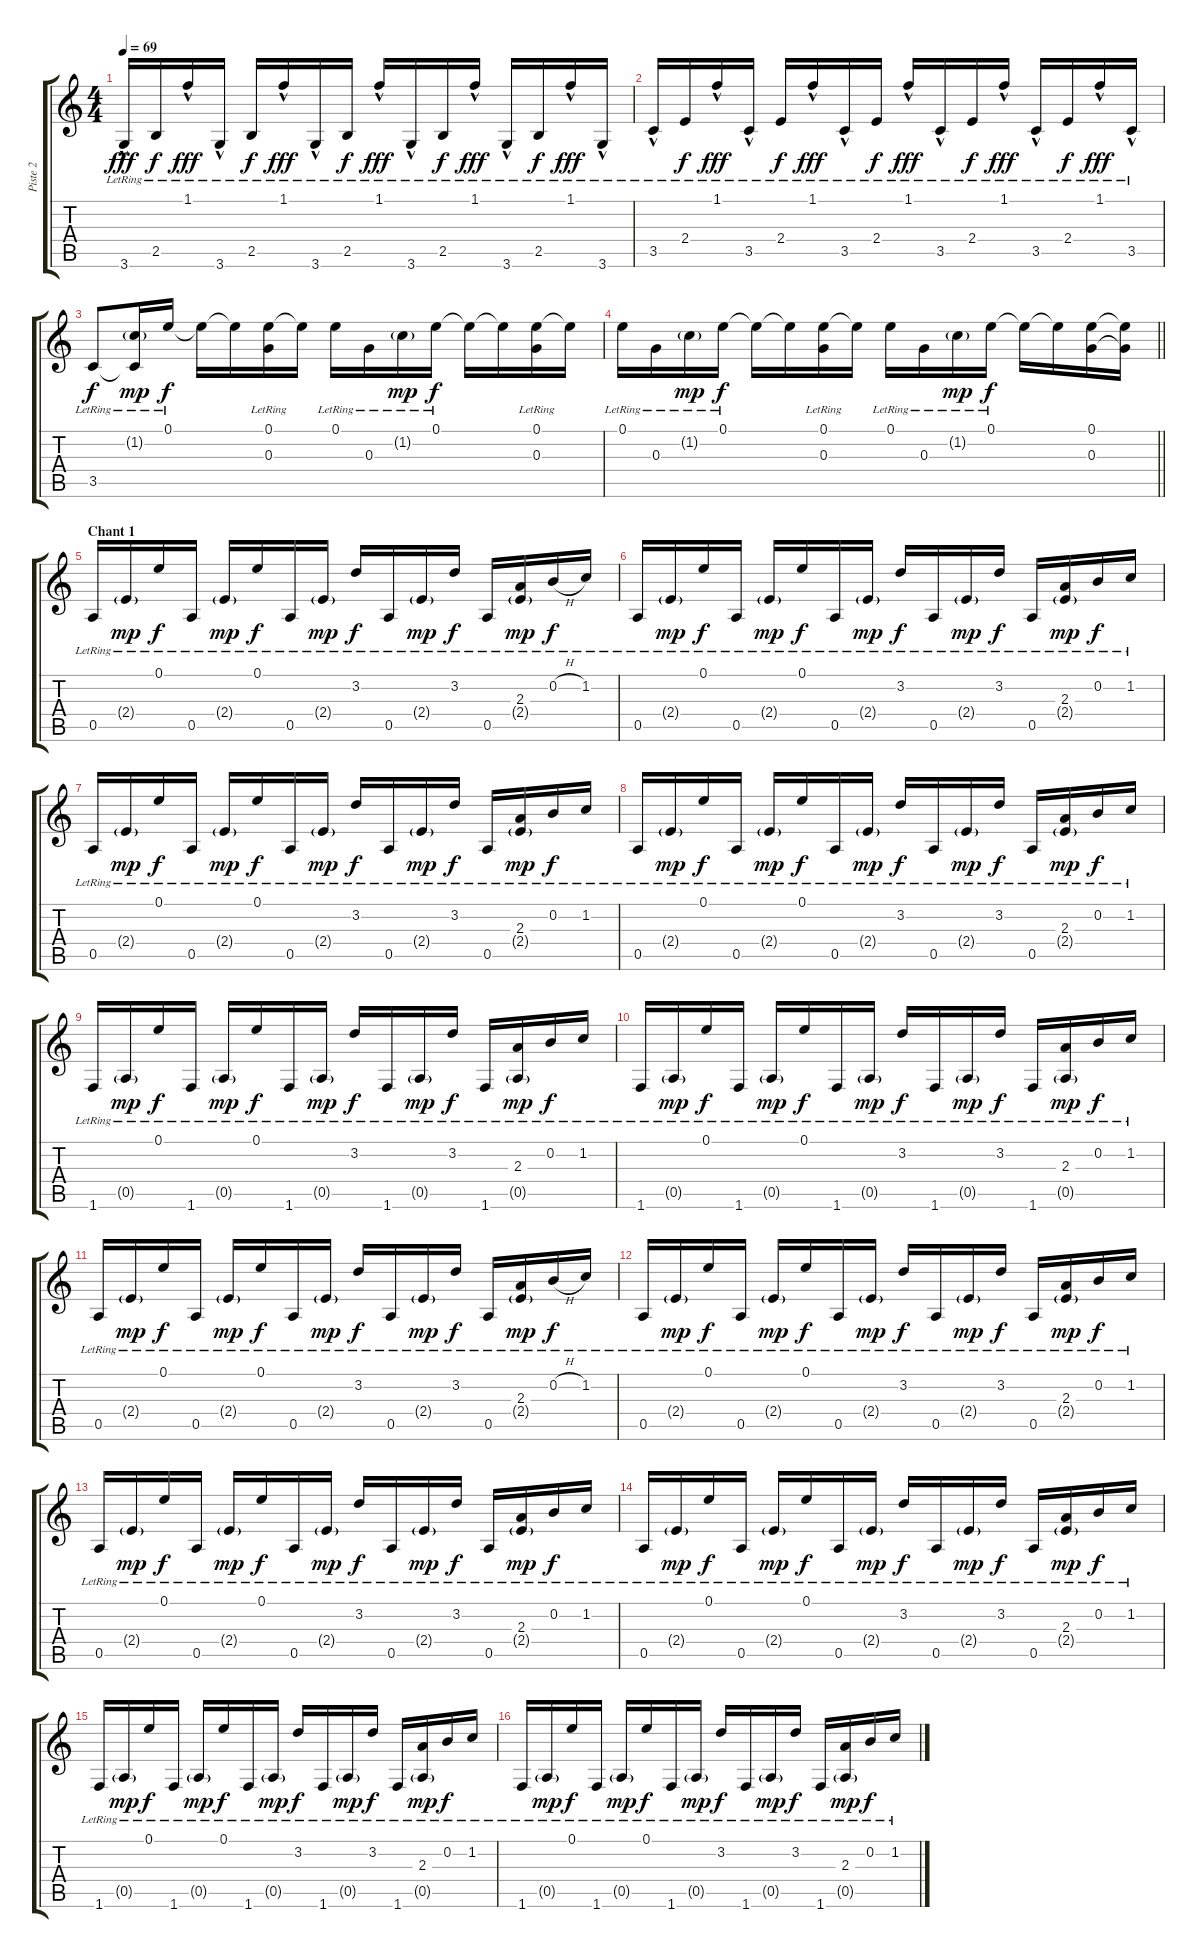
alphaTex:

\track ("Piste 2" "Piste 2") {instrument electricguitarjazz}
\staff {score tabs}
\tuning (E4 B3 G3 D3 A2 E2) {hide}
\ts (4 4)
\tempo 69
\clef g2
\ks c
3.6{hac lr}.16{dy fff} 2.5{lr}.16{dy f} 1.1{hac lr}.16{dy fff} 3.6{hac lr}.16 2.5{lr}.16{dy f} 1.1{hac lr}.16{dy fff} 3.6{hac lr}.16 2.5{lr}.16{dy f} 1.1{hac lr}.16{dy fff} 3.6{hac lr}.16 2.5{lr}.16{dy f} 1.1{hac lr}.16{dy fff} 3.6{hac lr}.16 2.5{lr}.16{dy f} 1.1{hac lr}.16{dy fff} 3.6{hac lr}.16 |
3.5{hac lr}.16 2.4{lr}.16{dy f} 1.1{hac lr}.16{dy fff} 3.5{hac lr}.16 2.4{lr}.16{dy f} 1.1{hac lr}.16{dy fff} 3.5{hac lr}.16 2.4{lr}.16{dy f} 1.1{hac lr}.16{dy fff} 3.5{hac lr}.16 2.4{lr}.16{dy f} 1.1{hac lr}.16{dy fff} 3.5{hac lr}.16 2.4{lr}.16{dy f} 1.1{hac lr}.16{dy fff} 3.5{hac lr}.16 |
3.5{lr}.8{dy f} (1.2{g lr} 3.5{t}).16{dy mp volume 3 instrument electricguitarjazz} 0.1{lr}.16{dy f} 0.1{t}.16 0.1{t}.16 (0.1{lr} 0.3{lr}).16 0.1{t}.16 0.1{lr}.16 0.3{lr}.16 1.2{g lr}.16{dy mp} 0.1{lr}.16{dy f} 0.1{t}.16 0.1{t}.16 (0.1{lr} 0.3{lr}).16 0.1{t}.16 |
\barLineRight lightlight
0.1{lr}.16 0.3{lr}.16 1.2{g lr}.16{dy mp} 0.1{lr}.16{dy f} 0.1{t}.16 0.1{t}.16 (0.1{lr} 0.3{lr}).16 0.1{t}.16 0.1{lr}.16 0.3{lr}.16 1.2{g lr}.16{dy mp} 0.1{lr}.16{dy f} 0.1{t}.16 0.1{t}.16 (0.1 0.3).16 (0.1{t} 0.3{t}).16 |
\section ("" "Chant 1")
0.5{lr}.16{volume 13 instrument electricguitarclean} 2.4{g lr}.16{dy mp} 0.1{lr}.16{dy f} 0.5{lr}.16 2.4{g lr}.16{dy mp} 0.1{lr}.16{dy f} 0.5{lr}.16 2.4{g lr}.16{dy mp} 3.2{lr}.16{dy f} 0.5{lr}.16 2.4{g lr}.16{dy mp} 3.2{lr}.16{dy f} 0.5{lr}.16 (2.3 2.4{g lr}).16{dy mp} 0.2{h lr}.16{dy f} 1.2{lr}.16 |
0.5{lr}.16 2.4{g lr}.16{dy mp} 0.1{lr}.16{dy f} 0.5{lr}.16 2.4{g lr}.16{dy mp} 0.1{lr}.16{dy f} 0.5{lr}.16 2.4{g lr}.16{dy mp} 3.2{lr}.16{dy f} 0.5{lr}.16 2.4{g lr}.16{dy mp} 3.2{lr}.16{dy f} 0.5{lr}.16 (2.3{lr} 2.4{g lr}).16{dy mp} 0.2{lr}.16{dy f} 1.2{lr}.16 |
0.5{lr}.16 2.4{g lr}.16{dy mp} 0.1{lr}.16{dy f} 0.5{lr}.16 2.4{g lr}.16{dy mp} 0.1{lr}.16{dy f} 0.5{lr}.16 2.4{g lr}.16{dy mp} 3.2{lr}.16{dy f} 0.5{lr}.16 2.4{g lr}.16{dy mp} 3.2{lr}.16{dy f} 0.5{lr}.16 (2.3{lr} 2.4{g lr}).16{dy mp} 0.2{lr}.16{dy f} 1.2{lr}.16 |
0.5{lr}.16 2.4{g lr}.16{dy mp} 0.1{lr}.16{dy f} 0.5{lr}.16 2.4{g lr}.16{dy mp} 0.1{lr}.16{dy f} 0.5{lr}.16 2.4{g lr}.16{dy mp} 3.2{lr}.16{dy f} 0.5{lr}.16 2.4{g lr}.16{dy mp} 3.2{lr}.16{dy f} 0.5{lr}.16 (2.3{lr} 2.4{g lr}).16{dy mp} 0.2{lr}.16{dy f} 1.2{lr}.16 |
1.6{lr}.16 0.5{g lr}.16{dy mp} 0.1{lr}.16{dy f} 1.6{lr}.16 0.5{g lr}.16{dy mp} 0.1{lr}.16{dy f} 1.6{lr}.16 0.5{g lr}.16{dy mp} 3.2{lr}.16{dy f} 1.6{lr}.16 0.5{g lr}.16{dy mp} 3.2{lr}.16{dy f} 1.6{lr}.16 (2.3{lr} 0.5{g lr}).16{dy mp} 0.2{lr}.16{dy f} 1.2{lr}.16 |
1.6{lr}.16 0.5{g lr}.16{dy mp} 0.1{lr}.16{dy f} 1.6{lr}.16 0.5{g lr}.16{dy mp} 0.1{lr}.16{dy f} 1.6{lr}.16 0.5{g lr}.16{dy mp} 3.2{lr}.16{dy f} 1.6{lr}.16 0.5{g lr}.16{dy mp} 3.2{lr}.16{dy f} 1.6{lr}.16 (2.3{lr} 0.5{g lr}).16{dy mp} 0.2{lr}.16{dy f} 1.2{lr}.16 |
0.5{lr}.16{volume 13 instrument electricguitarclean} 2.4{g lr}.16{dy mp} 0.1{lr}.16{dy f} 0.5{lr}.16 2.4{g lr}.16{dy mp} 0.1{lr}.16{dy f} 0.5{lr}.16 2.4{g lr}.16{dy mp} 3.2{lr}.16{dy f} 0.5{lr}.16 2.4{g lr}.16{dy mp} 3.2{lr}.16{dy f} 0.5{lr}.16 (2.3 2.4{g lr}).16{dy mp} 0.2{h lr}.16{dy f} 1.2{lr}.16 |
0.5{lr}.16 2.4{g lr}.16{dy mp} 0.1{lr}.16{dy f} 0.5{lr}.16 2.4{g lr}.16{dy mp} 0.1{lr}.16{dy f} 0.5{lr}.16 2.4{g lr}.16{dy mp} 3.2{lr}.16{dy f} 0.5{lr}.16 2.4{g lr}.16{dy mp} 3.2{lr}.16{dy f} 0.5{lr}.16 (2.3{lr} 2.4{g lr}).16{dy mp} 0.2{lr}.16{dy f} 1.2{lr}.16 |
0.5{lr}.16 2.4{g lr}.16{dy mp} 0.1{lr}.16{dy f} 0.5{lr}.16 2.4{g lr}.16{dy mp} 0.1{lr}.16{dy f} 0.5{lr}.16 2.4{g lr}.16{dy mp} 3.2{lr}.16{dy f} 0.5{lr}.16 2.4{g lr}.16{dy mp} 3.2{lr}.16{dy f} 0.5{lr}.16 (2.3{lr} 2.4{g lr}).16{dy mp} 0.2{lr}.16{dy f} 1.2{lr}.16 |
0.5{lr}.16 2.4{g lr}.16{dy mp} 0.1{lr}.16{dy f} 0.5{lr}.16 2.4{g lr}.16{dy mp} 0.1{lr}.16{dy f} 0.5{lr}.16 2.4{g lr}.16{dy mp} 3.2{lr}.16{dy f} 0.5{lr}.16 2.4{g lr}.16{dy mp} 3.2{lr}.16{dy f} 0.5{lr}.16 (2.3{lr} 2.4{g lr}).16{dy mp} 0.2{lr}.16{dy f} 1.2{lr}.16 |
1.6{lr}.16 0.5{g lr}.16{dy mp} 0.1{lr}.16{dy f} 1.6{lr}.16 0.5{g lr}.16{dy mp} 0.1{lr}.16{dy f} 1.6{lr}.16 0.5{g lr}.16{dy mp} 3.2{lr}.16{dy f} 1.6{lr}.16 0.5{g lr}.16{dy mp} 3.2{lr}.16{dy f} 1.6{lr}.16 (2.3{lr} 0.5{g lr}).16{dy mp} 0.2{lr}.16{dy f} 1.2{lr}.16 |
1.6{lr}.16 0.5{g lr}.16{dy mp} 0.1{lr}.16{dy f} 1.6{lr}.16 0.5{g lr}.16{dy mp} 0.1{lr}.16{dy f} 1.6{lr}.16 0.5{g lr}.16{dy mp} 3.2{lr}.16{dy f} 1.6{lr}.16 0.5{g lr}.16{dy mp} 3.2{lr}.16{dy f} 1.6{lr}.16 (2.3{lr} 0.5{g lr}).16{dy mp} 0.2{lr}.16{dy f} 1.2{lr}.16
